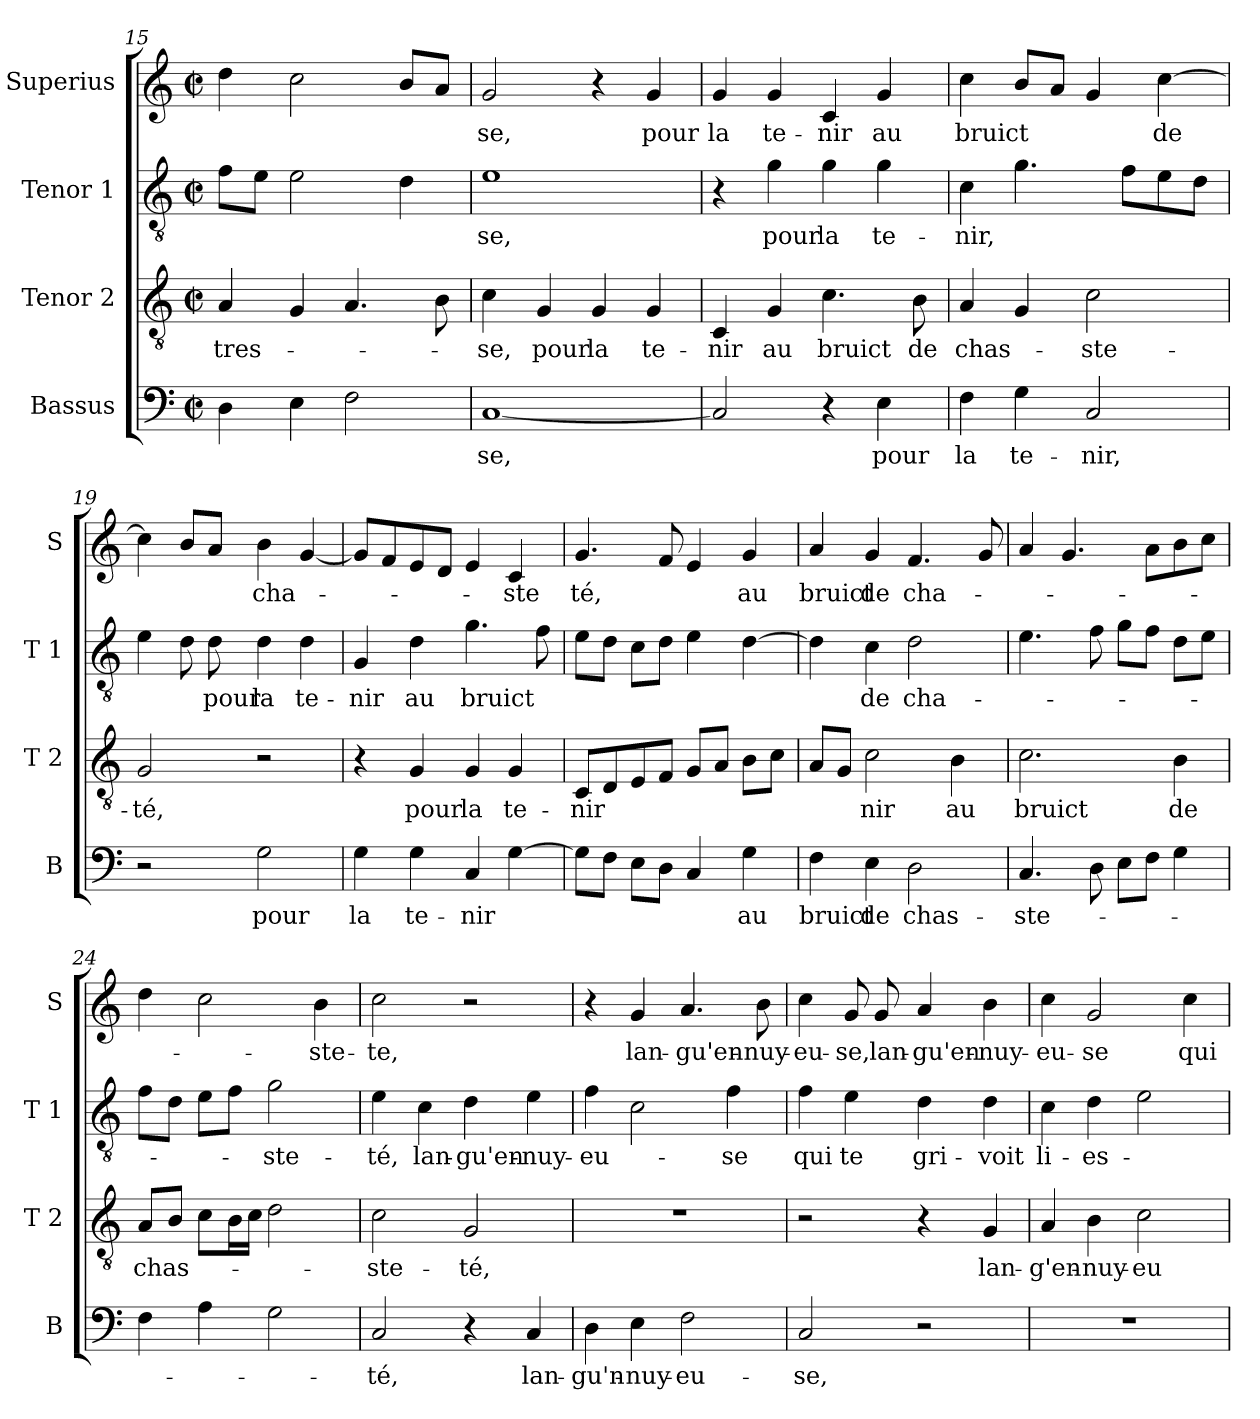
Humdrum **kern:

**kern	**text	**kern	**text	**kern	**text	**kern	**text
*part4	*part4	*part3	*part3	*part2	*part2	*part1	*part1
*staff4	*staff4	*staff3	*staff3	*staff2	*staff2	*staff1	*staff1
*I"Bassus	*	*I"Tenor 2	*	*I"Tenor 1	*	*I"Superius	*
*I'B	*	*I'T 2	*	*I'T 1	*	*I'S	*
*clefF4	*	*clefGv2	*	*clefGv2	*	*clefG2	*
*k[]	*	*k[]	*	*k[]	*	*k[]	*
*C:	*	*C:	*	*C:	*	*C:	*
*M2/2	*	*M2/2	*	*M2/2	*	*M2/2	*
*met(c|)	*	*met(c|)	*	*met(c|)	*	*met(c|)	*
=15	=15	=15	=15	=15	=15	=15	=15
4D\	.	4A/	-tres-	8f\L	.	4dd\	.
.	.	.	.	8e\J	.	.	.
4E\	.	4G/	.	2e\	.	2cc\	.
2F\	.	4.A/	.	.	.	.	.
.	.	.	.	4d\	.	8b/L	.
.	.	8B\	.	.	.	8a/J	.
=16	=16	=16	=16	=16	=16	=16	=16
[1C	-se,	4c\	-se,	1e	-se,	2g/	-se,
.	.	4G/	pour	.	.	.	.
.	.	4G/	la	.	.	4r	.
.	.	4G/	te-	.	.	4g/	pour
!!LO:PB:g=z
=17	=17	=17	=17	=17	=17	=17	=17
2C/]	.	4C/	-nir	4r	.	4g/	la
.	.	4G/	au	4g\	pour	4g/	te-
4r	.	4.c\	bruict	4g\	la	4c/	-nir
4E\	pour	.	.	4g\	te-	4g/	au
.	.	8B\	de	.	.	.	.
=18	=18	=18	=18	=18	=18	=18	=18
4F\	la	4A/	chas-	4c\	-nir,	4cc\	bruict
4G\	te-	4G/	.	4.g\	.	8b/L	.
.	.	.	.	.	.	8a/J	.
2C/	-nir,	2c\	-ste-	.	.	4g/	.
.	.	.	.	8f\L	.	.	.
.	.	.	.	8e\	.	[4cc\	de
.	.	.	.	8d\J	.	.	.
=19	=19	=19	=19	=19	=19	=19	=19
2r	.	2G/	-té,	4e\	.	4cc\]	.
.	.	.	.	8d\	.	8b/L	.
.	.	.	.	8d\	pour	8a/J	.
2G\	pour	2r	.	4d\	la	4b\	cha-
.	.	.	.	4d\	te-	[4g/	.
=20	=20	=20	=20	=20	=20	=20	=20
4G\	la	4r	.	4G/	-nir	8g/L]	.
.	.	.	.	.	.	8f/	.
4G\	te-	4G/	pour	4d\	au	8e/	.
.	.	.	.	.	.	8d/J	.
4C/	-nir	4G/	la	4.g\	bruict	4e/	.
[4G\	.	4G/	te-	.	.	4c/	-ste
.	.	.	.	8f\	.	.	.
=21	=21	=21	=21	=21	=21	=21	=21
8G\L]	.	8C/L	-nir	8e\L	.	4.g/	té,
8F\J	.	8D/	.	8d\J	.	.	.
8E\L	.	8E/	.	8c\L	.	.	.
8D\J	.	8F/J	.	8d\J	.	8f/	.
4C/	.	8G/L	.	4e\	.	4e/	.
.	.	8A/J	.	.	.	.	.
4G\	au	8B\L	.	[4d\	.	4g/	au
.	.	8c\J	.	.	.	.	.
!!LO:LB:g=z
=22	=22	=22	=22	=22	=22	=22	=22
4F\	bruict	8A/L	.	4d\]	.	4a/	bruict
.	.	8G/J	.	.	.	.	.
4E\	de	2c\	nir	4c\	de	4g/	de
2D\	chas-	.	.	2d\	cha-	4.f/	cha-
.	.	4B\	au	.	.	.	.
.	.	.	.	.	.	8g/	.
=23	=23	=23	=23	=23	=23	=23	=23
4.C/	-ste-	2.c\	bruict	4.e\	.	4a/	.
.	.	.	.	.	.	4.g/	.
8D\	.	.	.	8f\	.	.	.
8E\L	.	.	.	8g\L	.	.	.
8F\J	.	.	.	8f\J	.	8a\L	.
4G\	.	4B\	de	8d\L	.	8b\	.
.	.	.	.	8e\J	.	8cc\J	.
=24	=24	=24	=24	=24	=24	=24	=24
4F\	.	8A/L	chas-	8f\L	.	4dd\	.
.	.	8B/J	.	8d\J	.	.	.
4A\	.	8c\L	.	8e\L	.	2cc\	.
.	.	16B\L	.	8f\J	.	.	.
.	.	16c\JJ	.	.	.	.	.
2G\	.	2d\	.	2g\	-ste-	.	.
.	.	.	.	.	.	4b\	-ste-
=25	=25	=25	=25	=25	=25	=25	=25
2C/	-té,	2c\	-ste-	4e\	-té,	2cc\	-te,
.	.	.	.	4c\	lan-	.	.
4r	.	2G/	-té,	4d\	-gu'en-	2r	.
4C/	lan-	.	.	4e\	-nuy-	.	.
=26	=26	=26	=26	=26	=26	=26	=26
4D\	-gu'n-	1r	.	4f\	-eu-	4r	.
4E\	-nuy-	.	.	2c\	.	4g/	lan-
2F\	-eu-	.	.	.	.	4.a/	-gu'en-
.	.	.	.	4f\	-se	.	.
.	.	.	.	.	.	8b\	-nuy-
!!LO:LB:g=z
=27	=27	=27	=27	=27	=27	=27	=27
2C/	-se,	2r	.	4f\	qui	4cc\	-eu-
.	.	.	.	4e\	te	8g/	-se,
.	.	.	.	.	.	8g/	lan-
2r	.	4r	.	4d\	gri-	4a/	-gu'en-
.	.	4G/	lan-	4d\	-voit	4b\	-nuy-
=28	=28	=28	=28	=28	=28	=28	=28
1r	.	4A/	-g'en-	4c\	li-	4cc\	-eu-
.	.	4B\	-nuy-	4d\	-es-	2g/	-se
.	.	2c\	-eu-	2e\	.	.	.
.	.	.	.	.	.	4cc\	qui
=	=	=	=	=	=	=	=
*-	*-	*-	*-	*-	*-	*-	*-
